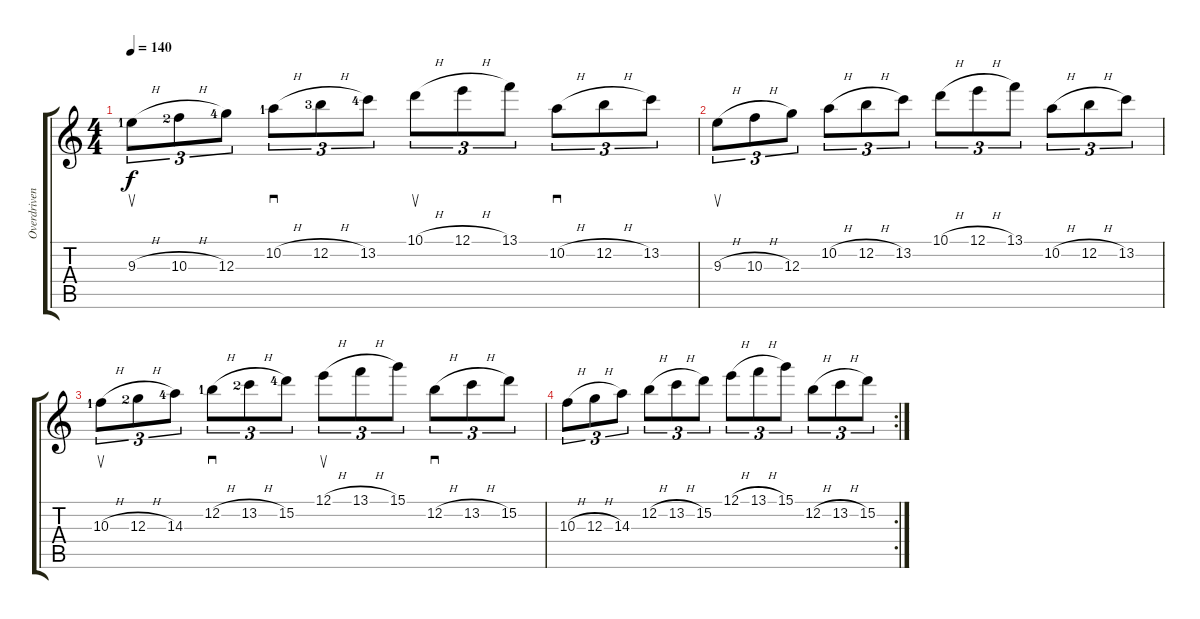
\track ("Overdriven Guitar" "Overdriven") {instrument overdrivenguitar}
\staff {score tabs}
\tuning (E4 B3 G3 D3 A2 E2) {hide}
\ts (4 4)
\tempo 140
\clef g2
\ks c
9.3{h lf 2}.8{su tu (3 2) dy f instrument overdrivenguitar} 10.3{h lf 3}.8{tu (3 2)} 12.3{lf 5}.8{tu (3 2)} 10.2{h lf 2}.8{sd tu (3 2)} 12.2{h lf 4}.8{tu (3 2)} 13.2{lf 5}.8{tu (3 2)} 10.1{h}.8{su tu (3 2)} 12.1{h}.8{tu (3 2)} 13.1.8{tu (3 2)} 10.2{h}.8{sd tu (3 2)} 12.2{h}.8{tu (3 2)} 13.2.8{tu (3 2)} |
9.3{h}.8{su tu (3 2)} 10.3{h}.8{tu (3 2)} 12.3.8{tu (3 2)} 10.2{h}.8{tu (3 2)} 12.2{h}.8{tu (3 2)} 13.2.8{tu (3 2)} 10.1{h}.8{tu (3 2)} 12.1{h}.8{tu (3 2)} 13.1.8{tu (3 2)} 10.2{h}.8{tu (3 2)} 12.2{h}.8{tu (3 2)} 13.2.8{tu (3 2)} |
10.3{h lf 2}.8{su tu (3 2)} 12.3{h lf 3}.8{tu (3 2)} 14.3{lf 5}.8{tu (3 2)} 12.2{h lf 2}.8{sd tu (3 2)} 13.2{h lf 3}.8{tu (3 2)} 15.2{lf 5}.8{tu (3 2)} 12.1{h}.8{su tu (3 2)} 13.1{h}.8{tu (3 2)} 15.1.8{tu (3 2)} 12.2{h}.8{sd tu (3 2)} 13.2{h}.8{tu (3 2)} 15.2.8{tu (3 2)} |
\rc 2
10.3{h}.8{tu (3 2)} 12.3{h}.8{tu (3 2)} 14.3.8{tu (3 2)} 12.2{h}.8{tu (3 2)} 13.2{h}.8{tu (3 2)} 15.2.8{tu (3 2)} 12.1{h}.8{tu (3 2)} 13.1{h}.8{tu (3 2)} 15.1.8{tu (3 2)} 12.2{h}.8{tu (3 2)} 13.2{h}.8{tu (3 2)} 15.2.8{tu (3 2)}
